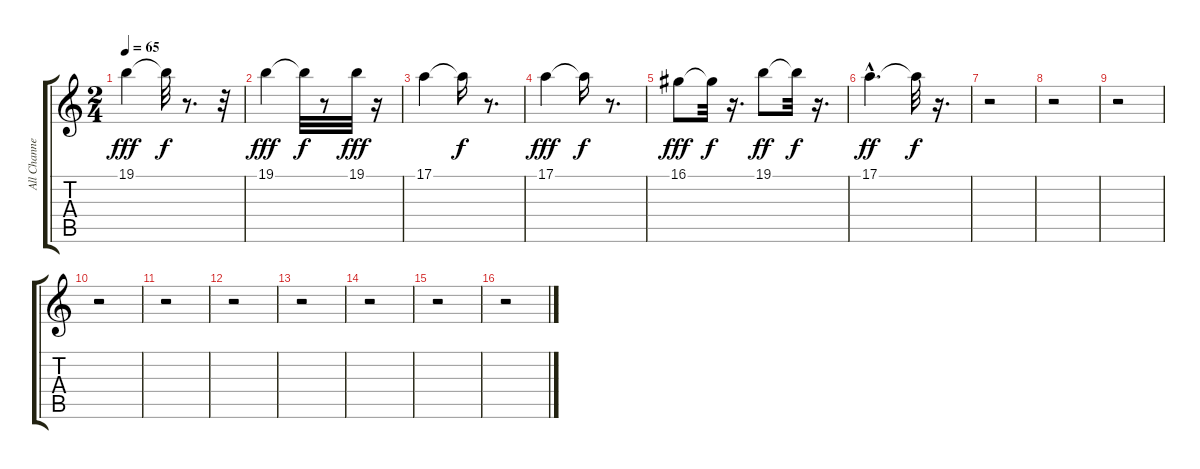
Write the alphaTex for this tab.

\track ("All Channels*merged" "All Channe") {instrument whistle}
\staff {score tabs}
\tuning (E4 B3 G3 D3 A2 E2) {hide}
\ts (2 4)
\tempo 65
\clef g2
\ks c
19.1.4{dy fff} 19.1{t}.32{dy f} r.8{d} r.32 |
19.1.4{dy fff} 19.1{t}.32{dy f} r.8 19.1.32{dy fff} r.16 |
17.1.4 17.1{t}.16{dy f} r.8{d} |
17.1.4{dy fff} 17.1{t}.16{dy f} r.8{d} |
16.1.8{dy fff} 16.1{t}.32{dy f} r.16{d} 19.1.8{dy ff} 19.1{t}.32{dy f} r.16{d} |
17.1{hac}.4{d dy ff} 17.1{t}.32{dy f} r.16{d} |
r.2 |
r.2 |
r.2 |
r.2 |
r.2 |
r.2 |
r.2 |
r.2 |
r.2 |
r.2
